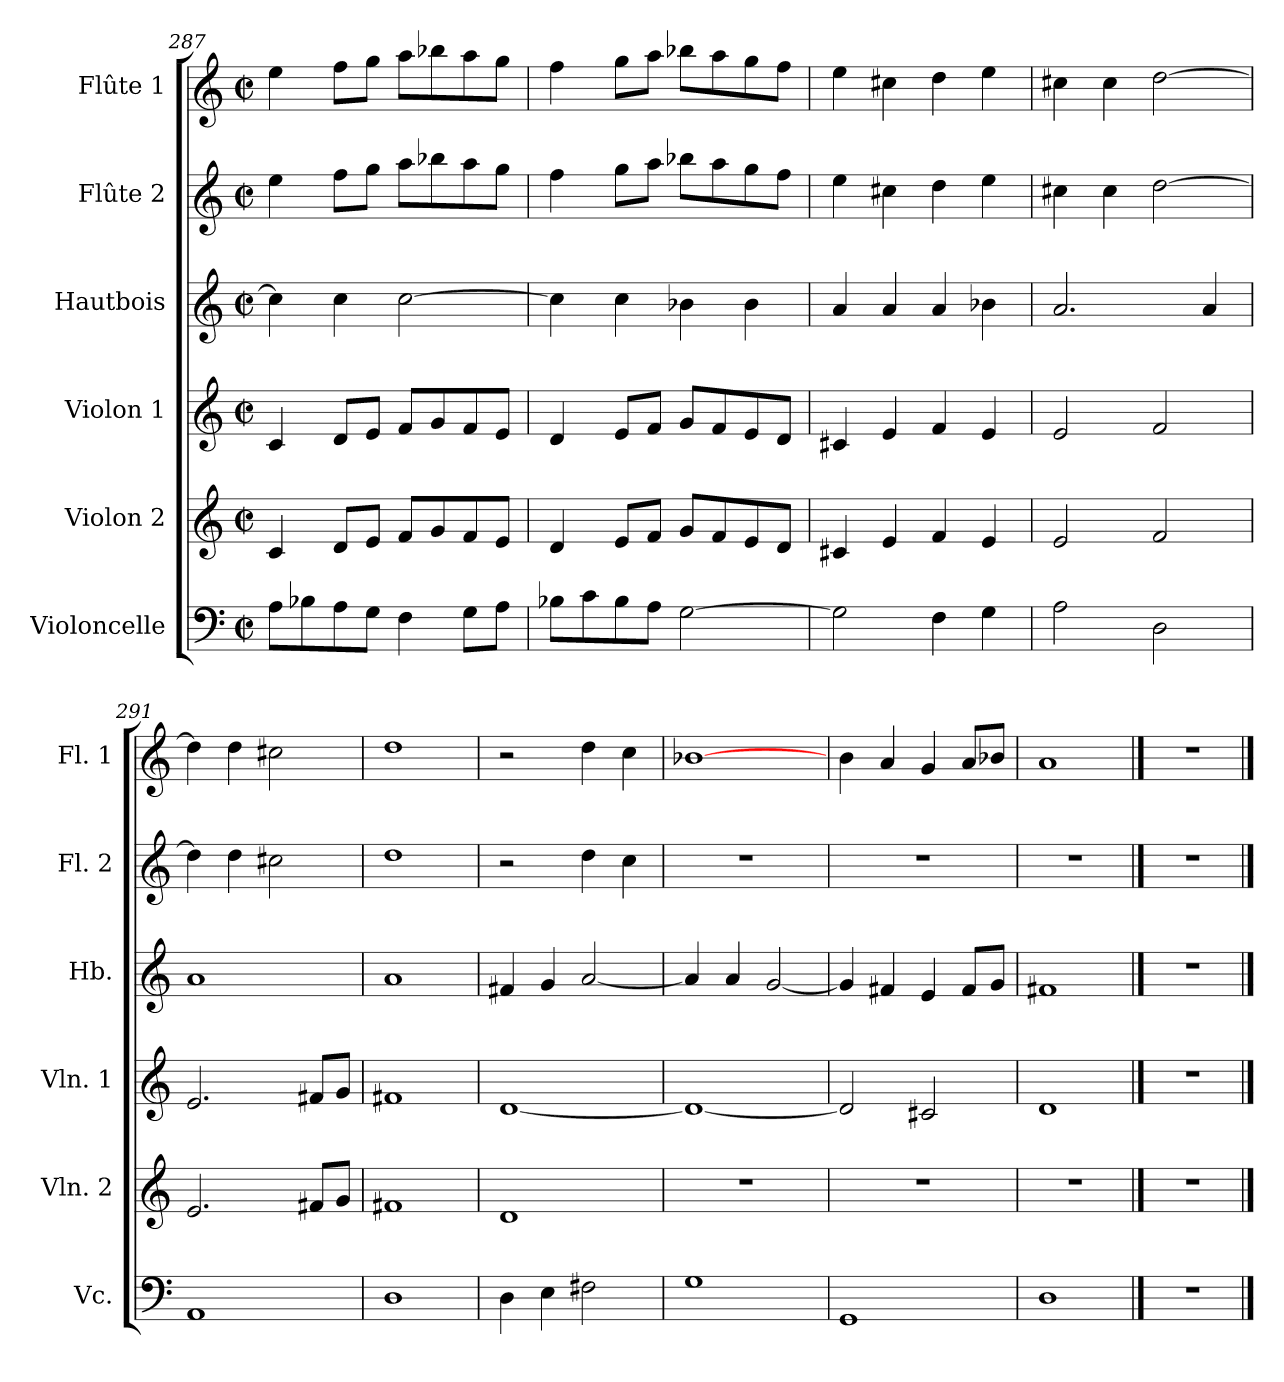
**kern	**kern	**kern	**kern	**kern	**kern
*part6	*part5	*part4	*part3	*part2	*part1
*staff6	*staff5	*staff4	*staff3	*staff2	*staff1
*I"Violoncelle	*I"Violon 2	*I"Violon 1	*I"Hautbois	*I"Flûte 2	*I"Flûte 1
*I'Vc.	*I'Vln. 2	*I'Vln. 1	*I'Hb.	*I'Fl. 2	*I'Fl. 1
*clefF4	*clefG2	*clefG2	*clefG2	*clefG2	*clefG2
*k[]	*k[]	*k[]	*k[]	*k[]	*k[]
*C:	*C:	*C:	*C:	*C:	*C:
*M2/2	*M2/2	*M2/2	*M2/2	*M2/2	*M2/2
*met(c|)	*met(c|)	*met(c|)	*met(c|)	*met(c|)	*met(c|)
=287	=287	=287	=287	=287	=287
8A\L	4c/	4c/	4cc\]	4ee\	4ee\
8B-X\	.	.	.	.	.
8A\	8d/L	8d/L	4cc\	8ff\L	8ff\L
8G\J	8e/J	8e/J	.	8gg\J	8gg\J
4F\	8f/L	8f/L	[2cc\	8aa\L	8aa\L
.	8g/	8g/	.	8bb-X\	8bb-X\
8G\L	8f/	8f/	.	8aa\	8aa\
8A\J	8e/J	8e/J	.	8gg\J	8gg\J
=288	=288	=288	=288	=288	=288
8B-X\L	4d/	4d/	4cc\]	4ff\	4ff\
8c\	.	.	.	.	.
8B-\	8e/L	8e/L	4cc\	8gg\L	8gg\L
8A\J	8f/J	8f/J	.	8aa\J	8aa\J
[2G\	8g/L	8g/L	4b-X\	8bb-X\L	8bb-X\L
.	8f/	8f/	.	8aa\	8aa\
.	8e/	8e/	4b-\	8gg\	8gg\
.	8d/J	8d/J	.	8ff\J	8ff\J
!!LO:PB:g=z
=289	=289	=289	=289	=289	=289
2G\]	4c#X/	4c#X/	4a/	4ee\	4ee\
.	4e/	4e/	4a/	4cc#X\	4cc#X\
4F\	4f/	4f/	4a/	4dd\	4dd\
4G\	4e/	4e/	4b-X\	4ee\	4ee\
=290	=290	=290	=290	=290	=290
2A\	2e/	2e/	2.a/	4cc#X\	4cc#X\
.	.	.	.	4cc#\	4cc#\
2D\	2f/	2f/	.	[2dd\	[2dd\
.	.	.	4a/	.	.
=291	=291	=291	=291	=291	=291
1AA	2.e/	2.e/	1a	4dd\]	4dd\]
.	.	.	.	4dd\	4dd\
.	.	.	.	2cc#X\	2cc#X\
.	8f#X/L	8f#X/L	.	.	.
.	8g/J	8g/J	.	.	.
=292	=292	=292	=292	=292	=292
1D	1f#X	1f#X	1a	1dd	1dd
!!LO:PB:g=z
=293	=293	=293	=293	=293	=293
4D\	1d	[1d	4f#X/	2r	2r
4E\	.	.	4g/	.	.
2F#X\	.	.	[2a/	4dd\	4dd\
.	.	.	.	4cc\	4cc\
=294	=294	=294	=294	=294	=294
1G	1r	1d_	4a/]	1r	[1b-X
.	.	.	4a/	.	.
.	.	.	[2g/	.	.
=295	=295	=295	=295	=295	=295
1GG	1r	2d/]	4g/]	1r	4b\
.	.	.	4f#X/	.	4a/
.	.	2c#X/	4e/	.	4g/
.	.	.	8f#/L	.	8a/L
.	.	.	8g/J	.	8b-X/J
=296	=296	=296	=296	=296	=296
1D	1r	1d	1f#X	1r	1a
!!LO:PB:g=z
==297	==297	==297	==297	==297	==297
1r	1r	1r	1r	1r	1r
==	==	==	==	==	==
*-	*-	*-	*-	*-	*-
